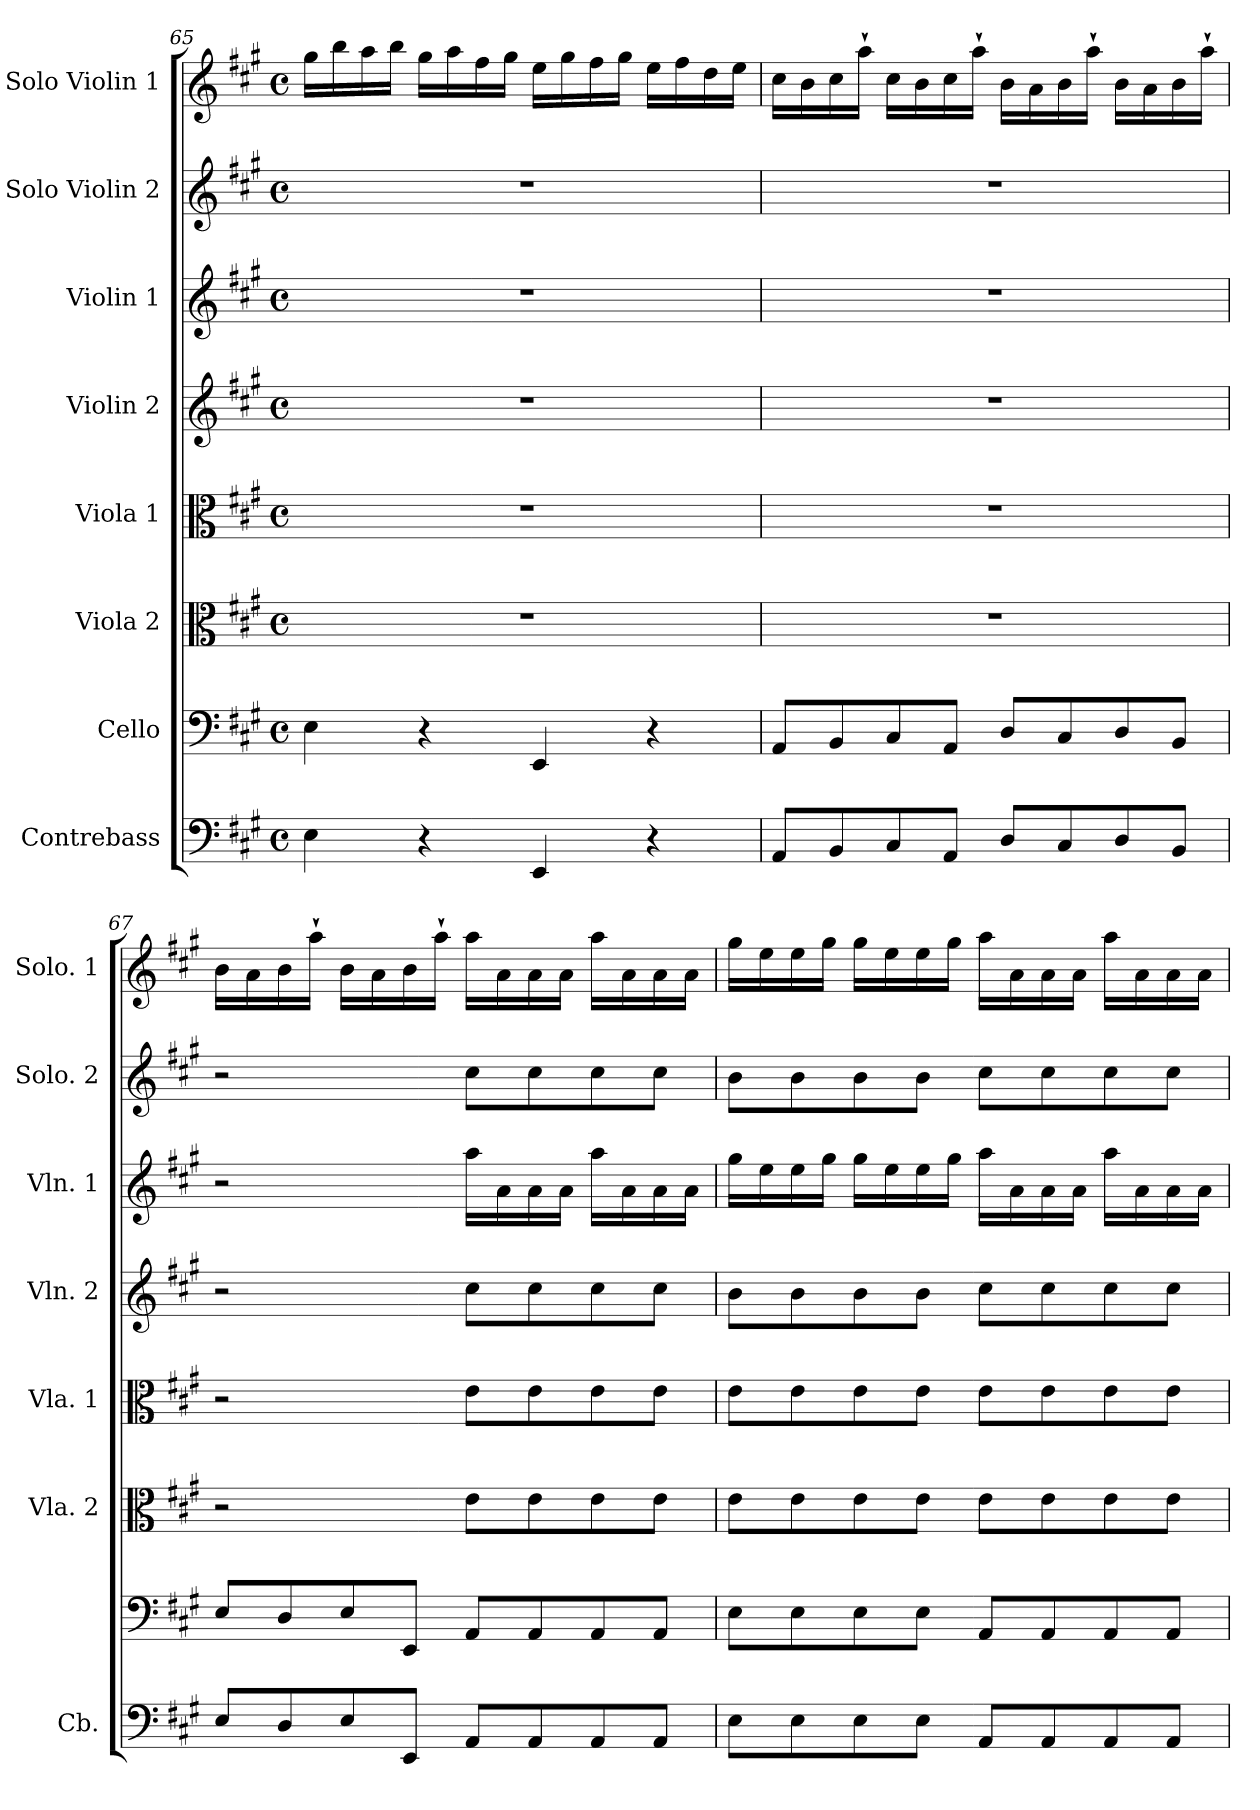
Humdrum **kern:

**kern	**kern	**kern	**kern	**kern	**kern	**kern	**kern
*part8	*part7	*part6	*part5	*part4	*part3	*part2	*part1
*staff8	*staff7	*staff6	*staff5	*staff4	*staff3	*staff2	*staff1
*I"Contrebass	*I"Cello	*I"Viola 2	*I"Viola 1	*I"Violin 2	*I"Violin 1	*I"Solo Violin 2	*I"Solo Violin 1
*I'Cb.	*	*I'Vla. 2	*I'Vla. 1	*I'Vln. 2	*I'Vln. 1	*I'Solo. 2	*I'Solo. 1
!!LO:PB:g=z
*clefF4	*clefF4	*clefC3	*clefC3	*clefG2	*clefG2	*clefG2	*clefG2
*ITrd7c12	*	*	*	*	*	*	*
*k[f#c#g#]	*k[f#c#g#]	*k[f#c#g#]	*k[f#c#g#]	*k[f#c#g#]	*k[f#c#g#]	*k[f#c#g#]	*k[f#c#g#]
*M4/4	*M4/4	*M4/4	*M4/4	*M4/4	*M4/4	*M4/4	*M4/4
*met(c)	*met(c)	*met(c)	*met(c)	*met(c)	*met(c)	*met(c)	*met(c)
=65	=65	=65	=65	=65	=65	=65	=65
4EE\	4E\	1r	1r	1r	1r	1r	16gg#\LL
.	.	.	.	.	.	.	16bb\
.	.	.	.	.	.	.	16aa\
.	.	.	.	.	.	.	16bb\JJ
4r	4r	.	.	.	.	.	16gg#\LL
.	.	.	.	.	.	.	16aa\
.	.	.	.	.	.	.	16ff#\
.	.	.	.	.	.	.	16gg#\JJ
4EEE/	4EE/	.	.	.	.	.	16ee\LL
.	.	.	.	.	.	.	16gg#\
.	.	.	.	.	.	.	16ff#\
.	.	.	.	.	.	.	16gg#\JJ
4r	4r	.	.	.	.	.	16ee\LL
.	.	.	.	.	.	.	16ff#\
.	.	.	.	.	.	.	16dd\
.	.	.	.	.	.	.	16ee\JJ
=66	=66	=66	=66	=66	=66	=66	=66
8AAA/L	8AA/L	1r	1r	1r	1r	1r	16cc#\LL
.	.	.	.	.	.	.	16b\
8BBB/	8BB/	.	.	.	.	.	16cc#\
.	.	.	.	.	.	.	16aa`\JJ
8CC#/	8C#/	.	.	.	.	.	16cc#\LL
.	.	.	.	.	.	.	16b\
8AAA/J	8AA/J	.	.	.	.	.	16cc#\
.	.	.	.	.	.	.	16aa`\JJ
8DD/L	8D/L	.	.	.	.	.	16b\LL
.	.	.	.	.	.	.	16a\
8CC#/	8C#/	.	.	.	.	.	16b\
.	.	.	.	.	.	.	16aa`\JJ
8DD/	8D/	.	.	.	.	.	16b\LL
.	.	.	.	.	.	.	16a\
8BBB/J	8BB/J	.	.	.	.	.	16b\
.	.	.	.	.	.	.	16aa`\JJ
!!LO:PB:g=z
=67	=67	=67	=67	=67	=67	=67	=67
8EE/L	8E/L	2r	2r	2r	2r	2r	16b\LL
.	.	.	.	.	.	.	16a\
8DD/	8D/	.	.	.	.	.	16b\
.	.	.	.	.	.	.	16aa`\JJ
8EE/	8E/	.	.	.	.	.	16b\LL
.	.	.	.	.	.	.	16a\
8EEE/J	8EE/J	.	.	.	.	.	16b\
.	.	.	.	.	.	.	16aa`\JJ
8AAA/L	8AA/L	8e\L	8e\L	8cc#\L	16aa\LL	8cc#\L	16aa\LL
.	.	.	.	.	16a\	.	16a\
8AAA/	8AA/	8e\	8e\	8cc#\	16a\	8cc#\	16a\
.	.	.	.	.	16a\JJ	.	16a\JJ
8AAA/	8AA/	8e\	8e\	8cc#\	16aa\LL	8cc#\	16aa\LL
.	.	.	.	.	16a\	.	16a\
8AAA/J	8AA/J	8e\J	8e\J	8cc#\J	16a\	8cc#\J	16a\
.	.	.	.	.	16a\JJ	.	16a\JJ
=68	=68	=68	=68	=68	=68	=68	=68
8EE\L	8E\L	8e\L	8e\L	8b\L	16gg#\LL	8b\L	16gg#\LL
.	.	.	.	.	16ee\	.	16ee\
8EE\	8E\	8e\	8e\	8b\	16ee\	8b\	16ee\
.	.	.	.	.	16gg#\JJ	.	16gg#\JJ
8EE\	8E\	8e\	8e\	8b\	16gg#\LL	8b\	16gg#\LL
.	.	.	.	.	16ee\	.	16ee\
8EE\J	8E\J	8e\J	8e\J	8b\J	16ee\	8b\J	16ee\
.	.	.	.	.	16gg#\JJ	.	16gg#\JJ
8AAA/L	8AA/L	8e\L	8e\L	8cc#\L	16aa\LL	8cc#\L	16aa\LL
.	.	.	.	.	16a\	.	16a\
8AAA/	8AA/	8e\	8e\	8cc#\	16a\	8cc#\	16a\
.	.	.	.	.	16a\JJ	.	16a\JJ
8AAA/	8AA/	8e\	8e\	8cc#\	16aa\LL	8cc#\	16aa\LL
.	.	.	.	.	16a\	.	16a\
8AAA/J	8AA/J	8e\J	8e\J	8cc#\J	16a\	8cc#\J	16a\
.	.	.	.	.	16a\JJ	.	16a\JJ
=	=	=	=	=	=	=	=
*-	*-	*-	*-	*-	*-	*-	*-
